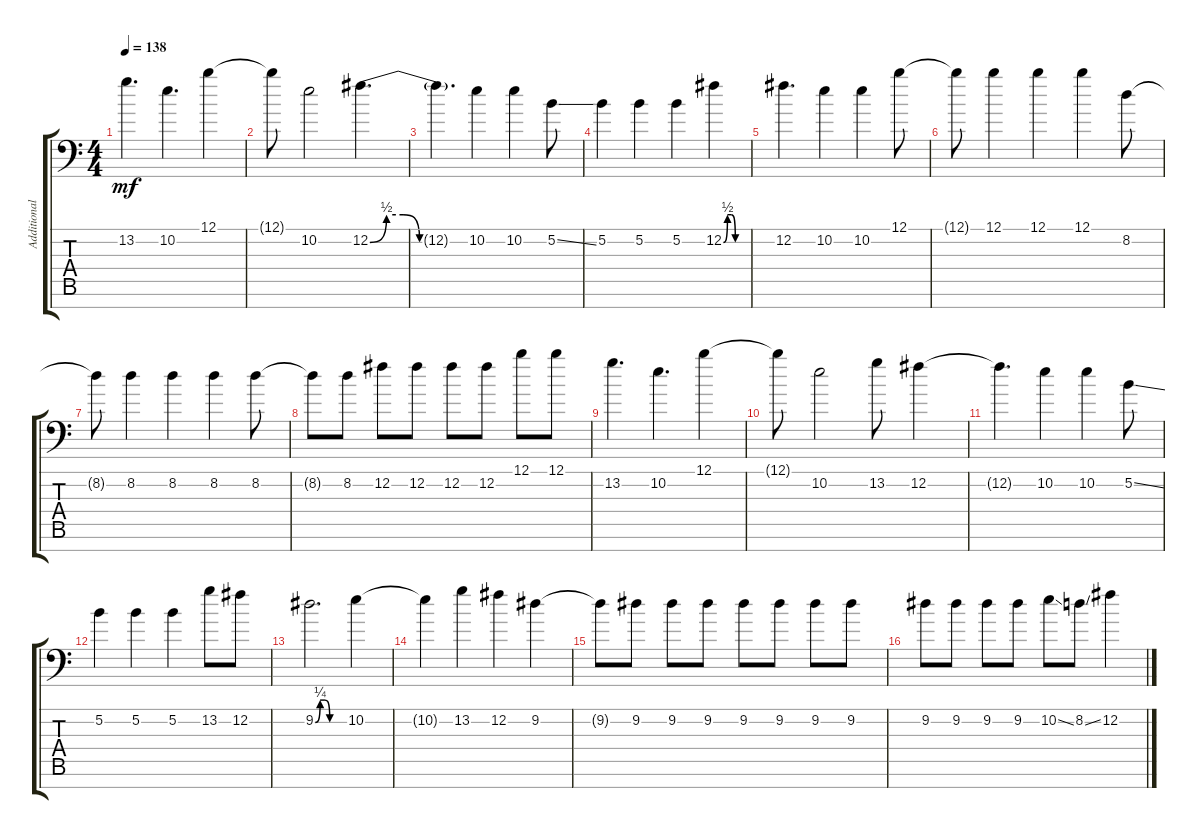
\track ("Additional Guitar" "Additional") {instrument distortionguitar}
\staff {score tabs}
\tuning (B3 Gb3 Db3 A2 E2 B1 E1) {hide}
\ts (4 4)
\tempo 138
\clef f4
\ks c
13.2.4{d dy mf} 10.2.4{d} 12.1.4 |
12.1{t}.8 10.2.2 12.2{be (custom 0 0 0 0 10 2 20 2 30 0 60 0)}.4{d} |
12.2{t}.4{d} 10.2.4 10.2.4 5.2{ss}.8 |
5.2.4 5.2.4 5.2.4 12.2{be (custom 0 0 0 0 10 2 20 2 30 0 60 0)}.4 |
12.2.4{d} 10.2.4 10.2.4 12.1.8 |
12.1{t}.8 12.1.4 12.1.4 12.1.4 8.2.8 |
8.2{t}.8 8.2.4 8.2.4 8.2.4 8.2.8 |
8.2{t}.8 8.2.8 12.2.8 12.2.8 12.2.8 12.2.8 12.1.8 12.1.8 |
13.2.4{d} 10.2.4{d} 12.1.4 |
12.1{t}.8 10.2.2 13.2.8 12.2.4 |
12.2{t}.4{d} 10.2.4 10.2.4 5.2{ss}.8 |
5.2.4 5.2.4 5.2.4 13.2.8 12.2.8 |
9.2{be (custom 0 0 0 0 10 1 20 1 30 0 60 0)}.2{d} 10.2.4 |
10.2{t}.4 13.2.4 12.2.4 9.2.4 |
9.2{t}.8 9.2.8 9.2.8 9.2.8 9.2.8 9.2.8 9.2.8 9.2.8 |
9.2.8 9.2.8 9.2.8 9.2.8 10.2{ss}.8 8.2{ss}.8 12.2.4
